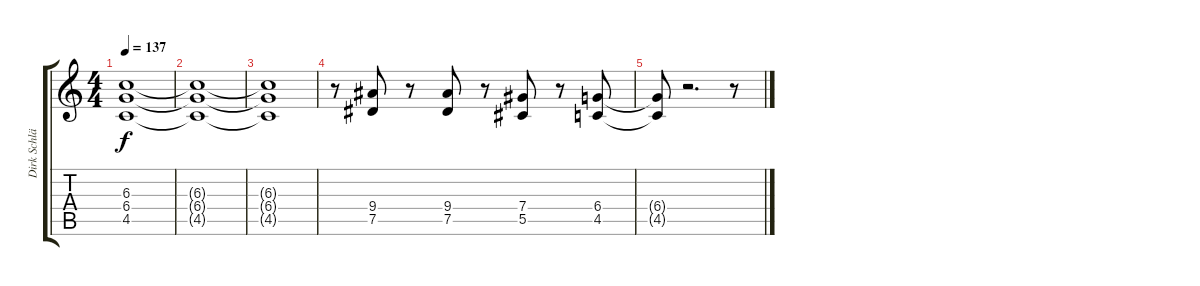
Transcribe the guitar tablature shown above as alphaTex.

\track ("Dirk Schlächter" "Dirk Schlä") {instrument distortionguitar}
\staff {score tabs}
\tuning (Eb4 Bb3 Gb3 Db3 Ab2 Eb2) {hide}
\ts (4 4)
\tempo 137
\clef g2
\ks c
(6.3 6.4 4.5).1{dy f} |
(6.3{t} 6.4{t} 4.5{t}).1 |
(6.3{t} 6.4{t} 4.5{t}).1 |
r.8 (9.4 7.5).8 r.8 (9.4 7.5).8 r.8 (7.4 5.5).8 r.8 (6.4 4.5).8 |
(6.4{t} 4.5{t}).8 r.2{d} r.8
